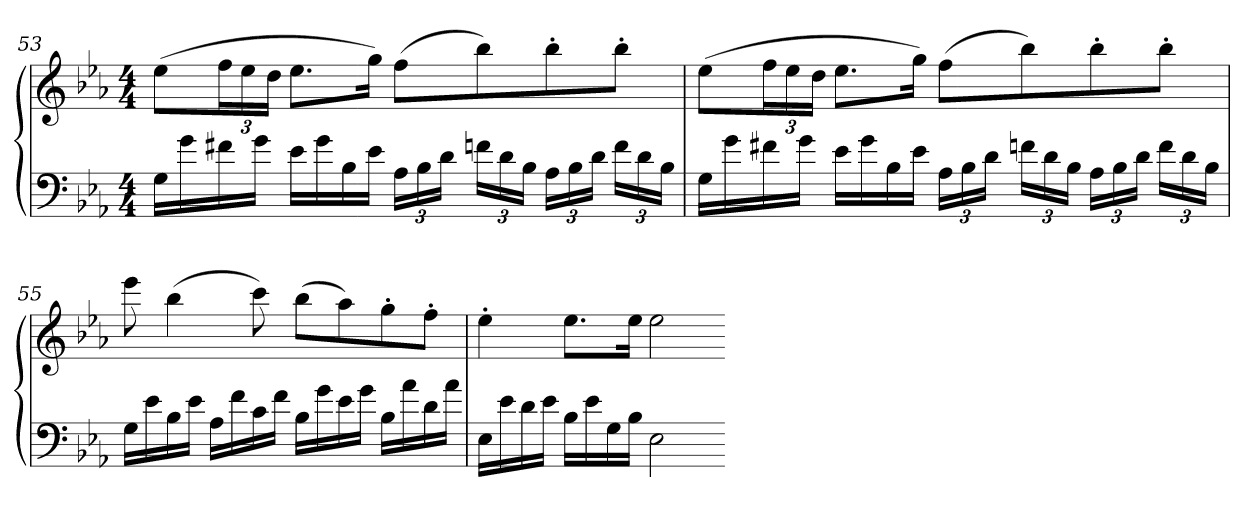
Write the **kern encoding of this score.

**kern	**kern
*part1	*part1
*staff2	*staff1
*clefF4	*clefG2
*k[b-e-a-]	*k[b-e-a-]
*c:	*c:
*M4/4	*M4/4
=53	=53
16GLL	(8ee-L
16g	.
16f#X	24ffL
.	24ee-
16gJJ	.
.	24ddJJ
16e-LL	8.ee-L
16g	.
16B-	.
16e-JJ	16ggJk)
24A-LL	(8ffL
24B-	.
24dJJ	.
24fnLL	8bb-)
24d	.
24B-JJ	.
24A-LL	8bb-'
24B-	.
24dJJ	.
24fLL	8bb-'J
24d	.
24B-JJ	.
=54	=54
16GLL	(8ee-L
16g	.
16f#X	24ffL
.	24ee-
16gJJ	.
.	24ddJJ
16e-LL	8.ee-L
16g	.
16B-	.
16e-JJ	16ggJk)
24A-LL	(8ffL
24B-	.
24dJJ	.
24fnLL	8bb-)
24d	.
24B-JJ	.
24A-LL	8bb-'
24B-	.
24dJJ	.
24fLL	8bb-'J
24d	.
24B-JJ	.
=55	=55
16GLL	8eee-
16e-	.
16B-	(4bb-
16e-JJ	.
16A-LL	.
16f	.
16c	8ccc)
16fJJ	.
16B-LL	(8bb-L
16g	.
16e-	8aa-)
16gJJ	.
16B-LL	8gg'
16a-	.
16d	8ff'J
16a-JJ	.
=56	=56
16E-LL	4ee-'
16e-	.
16d	.
16e-JJ	.
16B-LL	8.ee-L
16e-	.
16G	.
16B-JJ	16ee-Jk
2E-	2ee-
=-	=-
*-	*-
